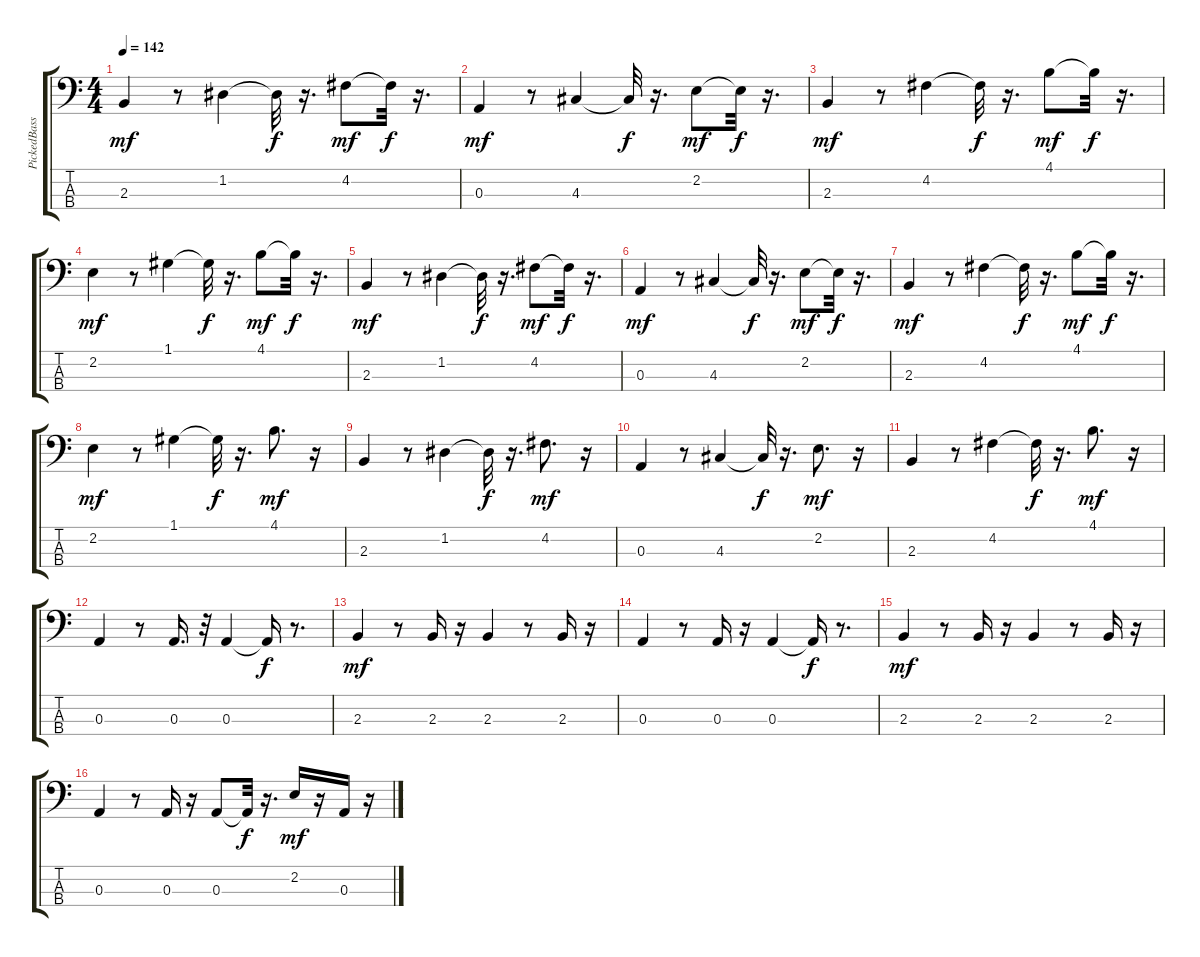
\track ("PickedBass" "PickedBass") {instrument electricbasspick}
\staff {score tabs}
\tuning (G2 D2 A1 E1) {hide}
\ts (4 4)
\tempo 142
\clef f4
\ks c
2.3.4{dy mf} r.8 1.2.4 1.2{t}.32{dy f} r.16{d} 4.2.8{dy mf} 4.2{t}.32{dy f} r.16{d} |
0.3.4{dy mf} r.8 4.3.4 4.3{t}.32{dy f} r.16{d} 2.2.8{dy mf} 2.2{t}.32{dy f} r.16{d} |
2.3.4{dy mf} r.8 4.2.4 4.2{t}.32{dy f} r.16{d} 4.1.8{dy mf} 4.1{t}.32{dy f} r.16{d} |
2.2.4{dy mf} r.8 1.1.4 1.1{t}.32{dy f} r.16{d} 4.1.8{dy mf} 4.1{t}.32{dy f} r.16{d} |
2.3.4{dy mf} r.8 1.2.4 1.2{t}.32{dy f} r.16{d} 4.2.8{dy mf} 4.2{t}.32{dy f} r.16{d} |
0.3.4{dy mf} r.8 4.3.4 4.3{t}.32{dy f} r.16{d} 2.2.8{dy mf} 2.2{t}.32{dy f} r.16{d} |
2.3.4{dy mf} r.8 4.2.4 4.2{t}.32{dy f} r.16{d} 4.1.8{dy mf} 4.1{t}.32{dy f} r.16{d} |
2.2.4{dy mf} r.8 1.1.4 1.1{t}.32{dy f} r.16{d} 4.1.8{d dy mf} r.16 |
2.3.4 r.8 1.2.4 1.2{t}.32{dy f} r.16{d} 4.2.8{d dy mf} r.16 |
0.3.4 r.8 4.3.4 4.3{t}.32{dy f} r.16{d} 2.2.8{d dy mf} r.16 |
2.3.4 r.8 4.2.4 4.2{t}.32{dy f} r.16{d} 4.1.8{d dy mf} r.16 |
0.3.4 r.8 0.3.16{d} r.32 0.3.4 0.3{t}.16{dy f} r.8{d} |
2.3.4{dy mf} r.8 2.3.16 r.16 2.3.4 r.8 2.3.16 r.16 |
0.3.4 r.8 0.3.16 r.16 0.3.4 0.3{t}.16{dy f} r.8{d} |
2.3.4{dy mf} r.8 2.3.16 r.16 2.3.4 r.8 2.3.16 r.16 |
0.3.4 r.8 0.3.16 r.16 0.3.8 0.3{t}.32{dy f} r.16{d} 2.2.16{dy mf} r.16 0.3.16 r.16
